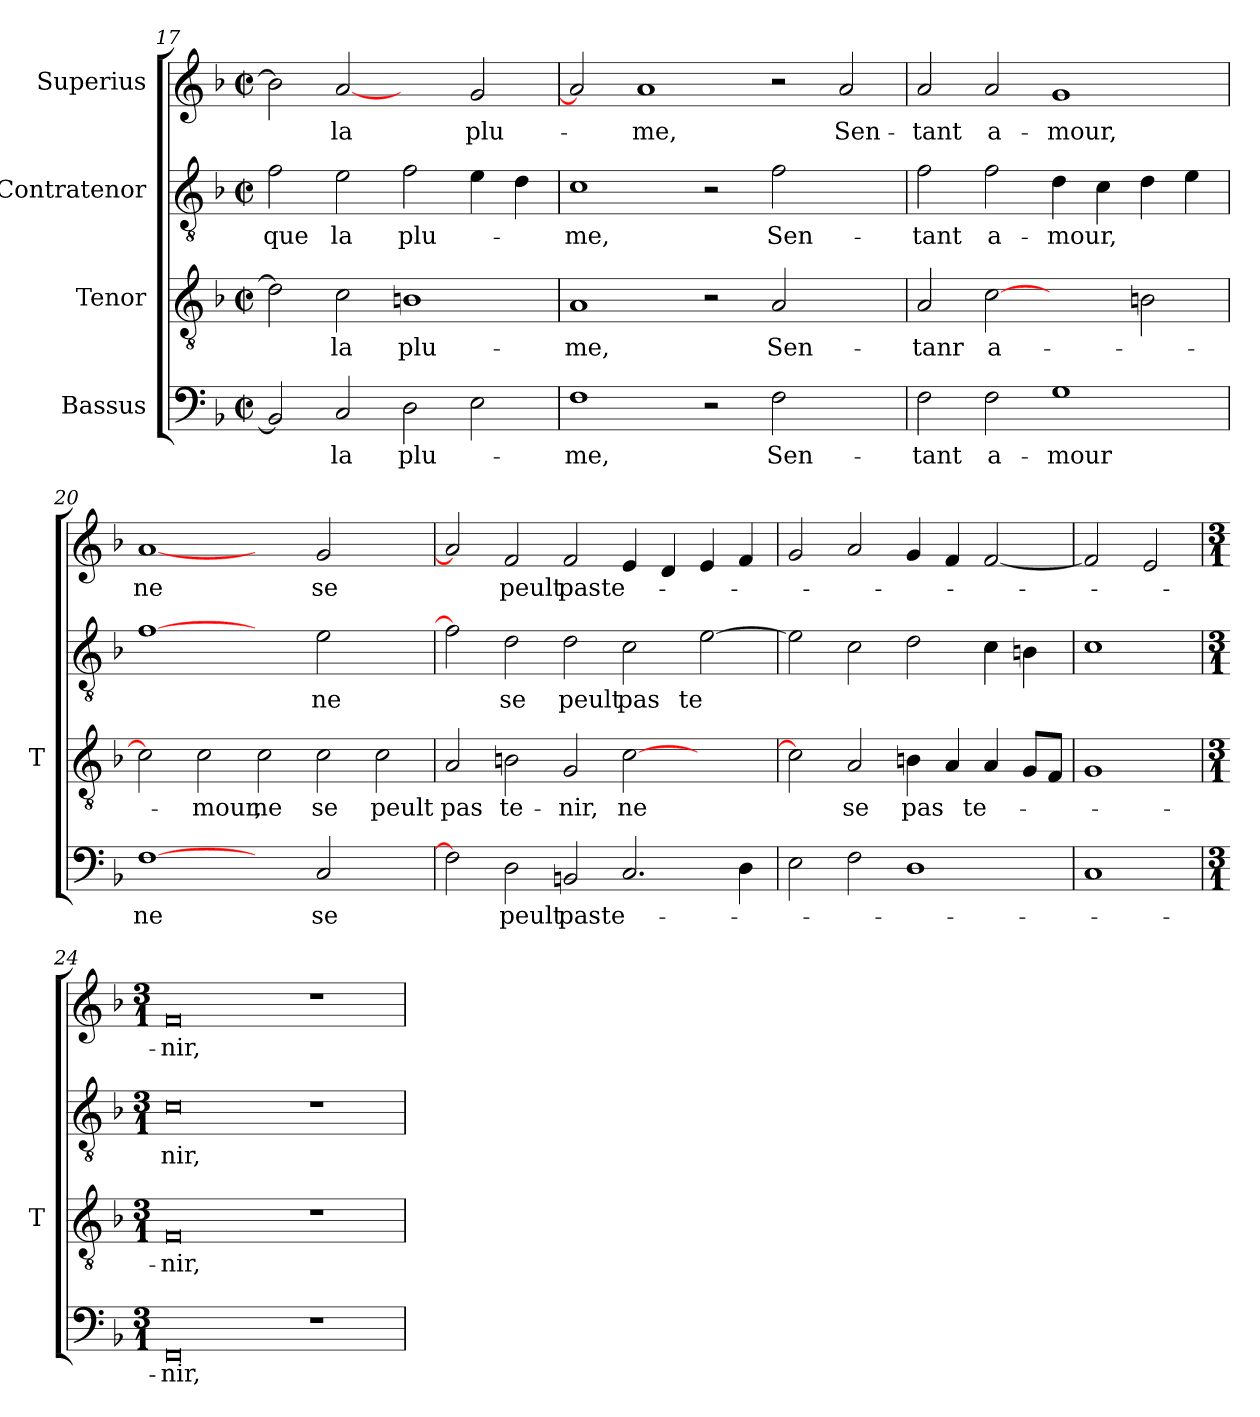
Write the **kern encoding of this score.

**kern	**text	**kern	**text	**kern	**text	**kern	**text
*part4	*part4	*part3	*part3	*part2	*part2	*part1	*part1
*staff4	*staff4	*staff3	*staff3	*staff2	*staff2	*staff1	*staff1
*I"Bassus	*	*I"Tenor	*	*I"Contratenor	*	*I"Superius	*
*	*	*I'T	*	*	*	*	*
*clefF4	*	*clefGv2	*	*clefGv2	*	*clefG2	*
*k[b-]	*	*k[b-]	*	*k[b-]	*	*k[b-]	*
*F:	*	*F:	*	*F:	*	*F:	*
*M2/2	*	*M2/2	*	*M2/2	*	*M2/2	*
*met(c|)	*	*met(c|)	*	*met(c|)	*	*met(c|)	*
=17	=17	=17	=17	=17	=17	=17	=17
2BBn]	.	2d]	.	2f	-que	2bn]	.
2C	-la	2c	-la	2e	-la	[2a	-la
2D	plu-	1Bn	plu-	2f	plu-	2ryy	.
2E	.	.	.	4e	.	2g	plu-
.	.	.	.	4d	.	.	.
=18	=18	=18	=18	=18	=18	=18	=18
1F	-me,	1A	-me,	1c	-me,	2a]	.
.	.	.	.	.	.	1a	-me,
2r	.	2r	.	2r	.	.	.
2F	Sen-	2A	Sen-	2f	Sen-	2r	.
2ryy	.	2ryy	.	2ryy	.	2a	Sen-
=19	=19	=19	=19	=19	=19	=19	=19
2F	-tant	2A	-tanr	2f	-tant	2a	-tant
2F	a-	[2c	a-	2f	a-	2a	a-
1G	-mour	2ryy	.	4d	-mour,	1g	-mour,
.	.	.	.	4c	.	.	.
.	.	2Bn	.	4d	.	.	.
.	.	.	.	4e	.	.	.
=20	=20	=20	=20	=20	=20	=20	=20
[1F	-ne	2c]	.	[1f	.	[1a	-ne
.	.	2c	-mour,	.	.	.	.
2ryy	.	2c	-ne	2ryy	.	2ryy	.
2C	-se	2c	-se	2e	-ne	2g	-se
2ryy	.	2c	-peult	2ryy	.	2ryy	.
=21	=21	=21	=21	=21	=21	=21	=21
2F]	.	2A	-pas	2f]	.	2a]	.
2D	-peult	2Bn	te-	2d	-se	2f	-peult
2BBn	-pas	2G	-nir,	2d	-peult	2f	-pas
2.C	te-	[2c	-ne	2c	-pas	4e	te-
.	.	.	.	.	.	4d	.
.	.	2ryy	.	[2ei	-te	4e	.
4D	.	.	.	.	.	4f	.
=22	=22	=22	=22	=22	=22	=22	=22
2E	.	2c]	.	2ei]	.	2g	.
2F	.	2A	-se	2c	.	2a	.
1D	.	4Bn	-pas	2d	.	4g	.
.	.	4A	.	.	.	4f	.
.	.	4A	te-	4c	.	[2f	.
.	.	8GL	.	4Bn	.	.	.
.	.	8FJ	.	.	.	.	.
!!LO:PB:g=z
=23	=23	=23	=23	=23	=23	=23	=23
1C	.	1G	.	1c	.	2f]	.
.	.	.	.	.	.	2e	.
=24	=24	=24	=24	=24	=24	=24	=24
*M3/1	*	*M3/1	*	*M3/1	*	*M3/1	*
0FF	-nir,	0F	-nir,	0c	-nir,	0f	-nir,
1r	.	1r	.	1r	.	1r	.
=	=	=	=	=	=	=	=
*-	*-	*-	*-	*-	*-	*-	*-
